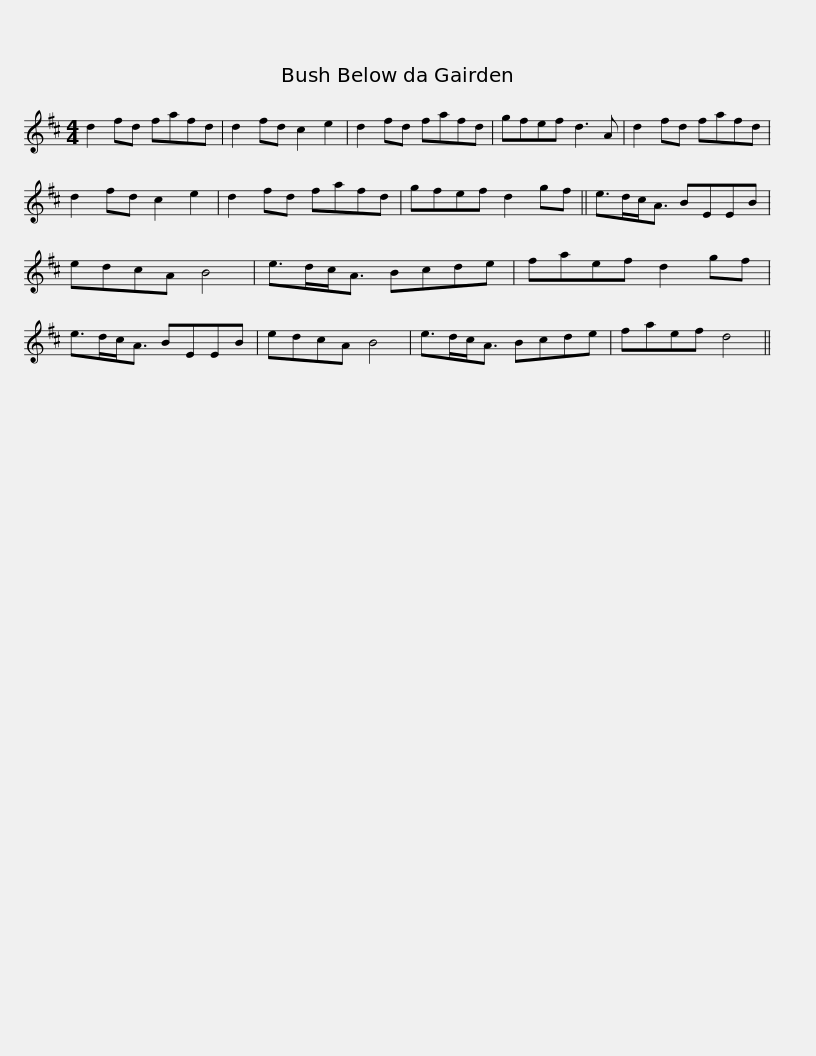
X:1
L:1/8
M:4/4
I:linebreak $
K:D
V:1 treble
V:1
 d2 fd fafd | d2 fd c2 e2 | d2 fd fafd | gfef d3 A | d2 fd fafd | %5
 d2 fd c2 e2 |$ d2 fd fafd | gfef d2 gf || e>dc<A BEEB | edcA B4 | %10
 e>dc<A Bcde | faef d2 gf |$ e>dc<A BEEB | edcA B4 | e>dc<A Bcde | %15
 faef d4 || %16
